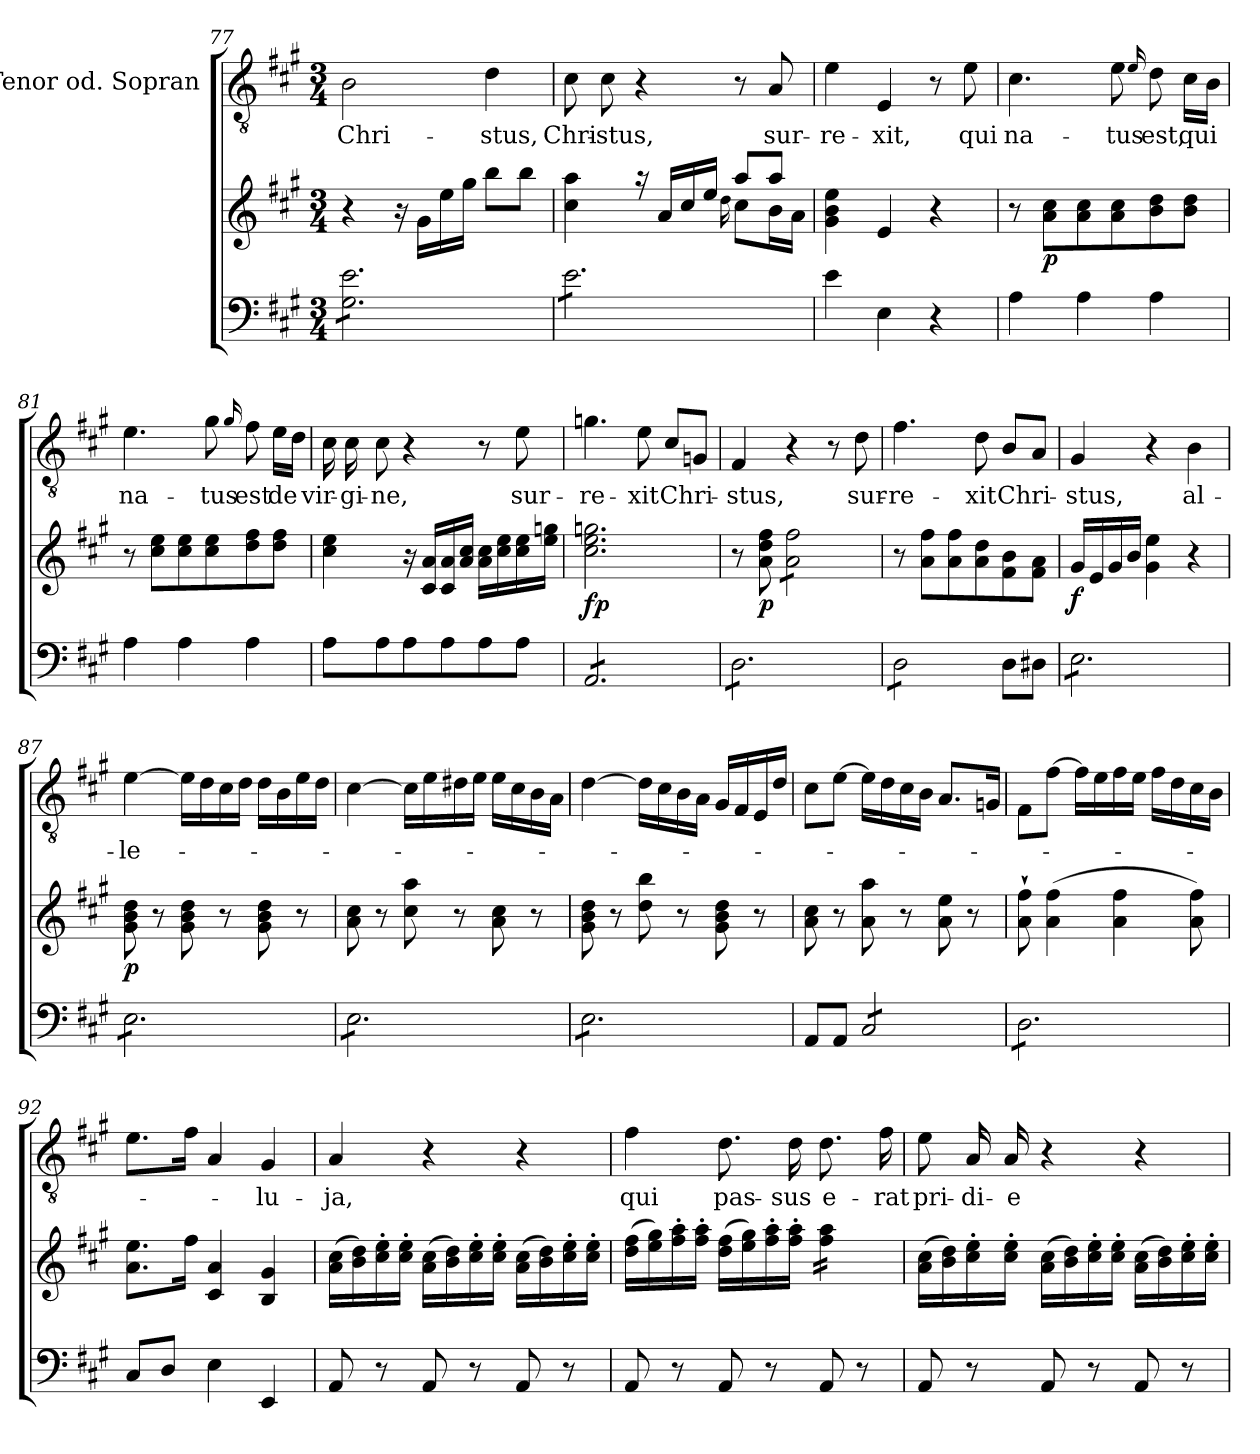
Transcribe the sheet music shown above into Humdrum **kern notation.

**kern	**kern	**dynam	**kern	**text
*part2	*part2	*part2	*part1	*part1
*staff3	*staff2	*staff2/3	*staff1	*staff1
*	*	*	*I"Tenor od. Sopran	*
*clefF4	*clefG2	*	*clefGv2	*
*k[f#c#g#]	*k[f#c#g#]	*	*k[f#c#g#]	*
*A:	*A:	*	*A:	*
*M3/4	*M3/4	*	*M3/4	*
=77	=77	=77	=77	=77
!	!	!	!	!LO:LY:b
*tremolo	*	*	*	*
8G#\ 8e\L	4r	.	2B\	Chri-
8G#\ 8e\	.	.	.	.
8G#\ 8e\	16r	.	.	.
.	16g#\LL	.	.	.
8G#\ 8e\	16ee\	.	.	.
.	16gg#\JJ	.	.	.
!	!	!	!	!LO:LY:b
8G#\ 8e\	8bb\L	.	4d\	-stus,
8G#\ 8e\J	8bb\J	.	.	.
!!LO:LB:g=z
=78	=78	=78	=78	=78
*	*^	*	*	*
!	!	!	!	!	!LO:LY:b
8e\L	4cc#\ 4aa\	2ryy	.	8c#\	Chri-
!	!	!	!	!	!LO:LY:b
8e\	.	.	.	8c#\	-stus,
8e\	16raa	.	.	4r	.
.	16a/LL	.	.	.	.
8e\	16cc#/	.	.	.	.
.	16ee/JJ	.	.	.	.
.	.	16qqdd\	.	.	.
8e\	8aa/L	8cc#\L	.	8r	.
!	!	!	!	!	!LO:LY:b
8e\J	8aa/J	16b\L	.	8A/	sur-
*Xtremolo	*	*	*	*	*
.	.	16a\JJ	.	.	.
=79	=79	=79	=79	=79	=79
!	!	!	!	!	!LO:LY:b
*	*v	*v	*	*	*
4e\	4g#\ 4b\ 4ee\	.	4e\	-re-
!	!	!	!	!LO:LY:b
4E\	4e/	.	4E/	-xit,
4r	4r	.	8r	.
!	!	!	!	!LO:LY:b
.	.	.	8e\	qui
=80	=80	=80	=80	=80
!	!	!	!	!LO:LY:b
4A\	8r	.	4.c#\	na-
!	!	!LO:DY:b	!	!
.	8a\ 8cc#\L	p	.	.
4A\	8a\ 8cc#\	.	.	.
!	!	!	!	!LO:LY:b
.	8a\ 8cc#\	.	8e\	-tus
.	.	.	16qqe/	.
!	!	!	!	!LO:LY:b
4A\	8b\ 8dd\	.	8d\	est,
!	!	!	!	!LO:LY:b
.	8b\ 8dd\J	.	16c#\LL	qui
.	.	.	16B\JJ	.
=81	=81	=81	=81	=81
!	!	!	!	!LO:LY:b
4A\	8r	.	4.e\	na-
.	8cc#\ 8ee\L	.	.	.
4A\	8cc#\ 8ee\	.	.	.
!	!	!	!	!LO:LY:b
.	8cc#\ 8ee\	.	8g#\	-tus
.	.	.	16qqg#/	.
!	!	!	!	!LO:LY:b
4A\	8dd\ 8ff#\	.	8f#\	est
!	!	!	!	!LO:LY:b
.	8dd\ 8ff#\J	.	16e\LL	de
.	.	.	16d\JJ	.
!!LO:LB:g=z
=82	=82	=82	=82	=82
!	!	!	!	!LO:LY:b
8A\L	4cc#\ 4ee\	.	16c#\	vir-
!	!	!	!	!LO:LY:b
.	.	.	16c#\	-gi-
!	!	!	!	!LO:LY:b
8A\	.	.	8c#\	-ne,
8A\	16r	.	4r	.
.	16c#/ 16a/LL	.	.	.
8A\	16c#/ 16a/	.	.	.
.	16a/ 16cc#/JJ	.	.	.
8A\	16a\ 16cc#\LL	.	8r	.
.	16cc#\ 16ee\	.	.	.
!	!	!	!	!LO:LY:b
8A\J	16cc#\ 16ee\	.	8e\	sur-
.	16ee\ 16ggn\JJ	.	.	.
=83	=83	=83	=83	=83
!	!	!LO:DY:b	!	!LO:LY:b
*tremolo	*	*	*	*
8AA/L	2.cc#\ 2.ee\ 2.ggn\	fp	4.gn\	-re-
8AA/	.	.	.	.
8AA/	.	.	.	.
!	!	!	!	!LO:LY:b
8AA/	.	.	8e\	-xit
!	!	!	!	!LO:LY:b
8AA/	.	.	8c#/L	Chri-
8AA/J	.	.	8Gn/J	.
=84	=84	=84	=84	=84
!	!	!	!	!LO:LY:b
8D\L	8r	.	4F#/	-stus,
!	!	!LO:DY:b	!	!
8D\	8a\ 8dd\ 8ff#\	p	.	.
*	*tremolo	*	*	*
8D\	8a\ 8ff#\L	.	4r	.
8D\	8a\ 8ff#\	.	.	.
8D\	8a\ 8ff#\	.	8r	.
!	!	!	!	!LO:LY:b
8D\J	8a\ 8ff#\J	.	8d\	sur-
*	*Xtremolo	*	*	*
=85	=85	=85	=85	=85
!	!	!	!	!LO:LY:b
8D\L	8r	.	4.f#\	-re-
8D\	8a\ 8ff#\L	.	.	.
8D\	8a\ 8ff#\	.	.	.
!	!	!	!	!LO:LY:b
8D\J	8a\ 8dd\	.	8d\	-xit
*Xtremolo	*	*	*	*
!	!	!	!	!LO:LY:b
8D\L	8f#\ 8b\	.	8B/L	Chri-
8D#X\J	8f#\ 8a\J	.	8A/J	.
=86	=86	=86	=86	=86
!	!	!LO:DY:b	!	!LO:LY:b
*tremolo	*	*	*	*
8E\L	16g#/LL	f	4G#/	-stus,
.	16e/	.	.	.
8E\	16g#/	.	.	.
.	16b/JJ	.	.	.
8E\	4g#\ 4ee\	.	4r	.
8E\	.	.	.	.
!	!	!	!	!LO:LY:b
8E\	4r	.	4B\	al-
8E\J	.	.	.	.
!!LO:PB:g=z
=87	=87	=87	=87	=87
!	!	!LO:DY:b	!	!LO:LY:b
8E\L	8g#\ 8b\ 8dd\	p	[4e\	-le-
8E\	8r	.	.	.
8E\	8g#\ 8b\ 8dd\	.	16e\LL]	.
.	.	.	16d\	.
8E\	8r	.	16c#\	.
.	.	.	16d\JJ	.
8E\	8g#\ 8b\ 8dd\	.	16d\LL	.
.	.	.	16B\	.
8E\J	8r	.	16e\	.
.	.	.	16d\JJ	.
=88	=88	=88	=88	=88
8E\L	8a\ 8cc#\	.	[4c#\	.
8E\	8r	.	.	.
8E\	8cc#\ 8aa\	.	16c#\LL]	.
.	.	.	16e\	.
8E\	8r	.	16d#X\	.
.	.	.	16e\JJ	.
8E\	8a\ 8cc#\	.	16e\LL	.
.	.	.	16c#\	.
8E\J	8r	.	16B\	.
.	.	.	16A\JJ	.
=89	=89	=89	=89	=89
8E\L	8g#\ 8b\ 8dd\	.	[4d\	.
8E\	8r	.	.	.
8E\	8dd\ 8bb\	.	16d\LL]	.
.	.	.	16c#\	.
8E\	8r	.	16B\	.
.	.	.	16A\JJ	.
8E\	8g#\ 8b\ 8dd\	.	16G#/LL	.
.	.	.	16F#/	.
8E\J	8r	.	16E/	.
*Xtremolo	*	*	*	*
.	.	.	16d/JJ	.
=90	=90	=90	=90	=90
8AA/L	8a\ 8cc#\	.	8c#\L	.
8AA/J	8r	.	[8e\J	.
*tremolo	*	*	*	*
8C#/L	8a\ 8aa\	.	16e\LL]	.
.	.	.	16d\	.
8C#/	8r	.	16c#\	.
.	.	.	16B\JJ	.
8C#/	8a\ 8ee\	.	8.A/L	.
8C#/J	8r	.	.	.
.	.	.	16Gn/Jk	.
!!LO:LB:g=z
=91	=91	=91	=91	=91
8D\L	8a\`> 8ff#\`>	.	8F#\L	.
8D\	(>4a\ 4ff#\	.	[8f#\J	.
8D\	.	.	16f#\LL]	.
.	.	.	16e\	.
8D\	4a\ 4ff#\	.	16f#\	.
.	.	.	16e\JJ	.
8D\	.	.	16f#\LL	.
.	.	.	16d\	.
8D\J	8a\ 8ff#\)	.	16c#\	.
*Xtremolo	*	*	*	*
.	.	.	16B\JJ	.
=92	=92	=92	=92	=92
8C#/L	8.a\ 8.ee\L	.	8.e\L	.
8D/J	.	.	.	.
.	16ff#\Jk	.	16f#\Jk	.
4E\	4c#/ 4a/	.	4A/	.
!	!	!	!	!LO:LY:b
4EE/	4B/ 4g#/	.	4G#/	-lu-
=93	=93	=93	=93	=93
!	!	!	!	!LO:LY:b
8AA/	(>16a\ 16cc#\LL	.	4A/	-ja,
.	16b\ 16dd\)	.	.	.
8r	16cc#\'> 16ee\'>	.	.	.
.	16cc#\'> 16ee\'>JJ	.	.	.
8AA/	(>16a\ 16cc#\LL	.	4r	.
.	16b\ 16dd\)	.	.	.
8r	16cc#\'> 16ee\'>	.	.	.
.	16cc#\'> 16ee\'>JJ	.	.	.
8AA/	(>16a\ 16cc#\LL	.	4r	.
.	16b\ 16dd\)	.	.	.
8r	16cc#\'> 16ee\'>	.	.	.
.	16cc#\'> 16ee\'>JJ	.	.	.
=94	=94	=94	=94	=94
!	!	!	!	!LO:LY:b
8AA/	(>16dd\ 16ff#\LL	.	4f#\	qui
.	16ee\ 16gg#\)	.	.	.
8r	16ff#\'> 16aa\'>	.	.	.
.	16ff#\'> 16aa\'>JJ	.	.	.
!	!	!	!	!LO:LY:b
8AA/	(>16dd\ 16ff#\LL	.	8.d\	pas-
.	16ee\ 16gg#\)	.	.	.
8r	16ff#\'> 16aa\'>	.	.	.
!	!	!	!	!LO:LY:b
.	16ff#\'> 16aa\'>JJ	.	16d\	-sus
!	!	!	!	!LO:LY:b
*	*tremolo	*	*	*
8AA/	16ff#\ 16aa\LL	.	8.d\	e-
.	16ff#\ 16aa\	.	.	.
8r	16ff#\ 16aa\	.	.	.
!	!	!	!	!LO:LY:b
.	16ff#\ 16aa\JJ	.	16f#\	-rat
*	*Xtremolo	*	*	*
!!LO:LB:g=z
=95	=95	=95	=95	=95
!	!	!	!	!LO:LY:b
8AA/	(>16a\ 16cc#\LL	.	8e\	pri-
.	16b\ 16dd\)	.	.	.
!	!	!	!	!LO:LY:b
8r	16cc#\'> 16ee\'>	.	16A/	-di-
!	!	!	!	!LO:LY:b
.	16cc#\'> 16ee\'>JJ	.	16A/	-e
8AA/	(>16a\ 16cc#\LL	.	4r	.
.	16b\ 16dd\)	.	.	.
8r	16cc#\'> 16ee\'>	.	.	.
.	16cc#\'> 16ee\'>JJ	.	.	.
8AA/	(>16a\ 16cc#\LL	.	4r	.
.	16b\ 16dd\)	.	.	.
8r	16cc#\'> 16ee\'>	.	.	.
.	16cc#\'> 16ee\'>JJ	.	.	.
=	=	=	=	=
*-	*-	*-	*-	*-
